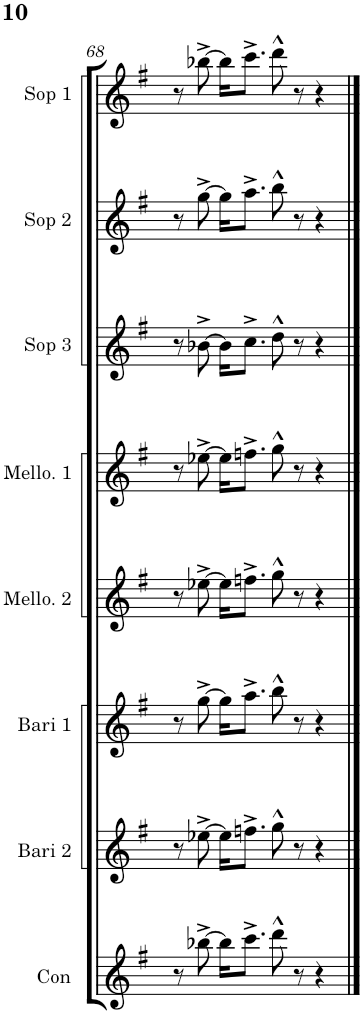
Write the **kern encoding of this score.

**kern	**kern	**kern	**kern	**kern	**kern	**kern	**kern
*part8	*part7	*part6	*part5	*part4	*part3	*part2	*part1
*staff8	*staff7	*staff6	*staff5	*staff4	*staff3	*staff2	*staff1
*I"Contras	*I"Baritone 2	*I"Baritone 1	*I"Mellophone 2	*I"Mellophone 1	*I"Soprano 3	*I"Soprano 2	*I"Soprano 1
*I'Con	*I'Bari 2	*I'Bari 1	*I'Mello. 2	*I'Mello. 1	*I'Sop 3	*I'Sop 2	*I'Sop 1
!!LO:PB:g=z
*clefG2	*clefG2	*clefG2	*clefG2	*clefG2	*clefG2	*clefG2	*clefG2
*Trd17c29	*Trd10c17	*Trd10c17	*Trd3c5	*Trd3c5	*Trd3c5	*Trd3c5	*Trd3c5
*k[f#]	*k[f#]	*k[f#]	*k[f#]	*k[f#]	*k[f#]	*k[f#]	*k[f#]
*M4/4	*M4/4	*M4/4	*M4/4	*M4/4	*M4/4	*M4/4	*M4/4
=68	=68	=68	=68	=68	=68	=68	=68
8r	8r	8r	8r	8r	8r	8r	8r
[8bb-X^\	[8ee-X^\	[8gg^\	[8ee-X^\	[8ee-X^\	[8b-X^\	[8gg^\	[8bb-X^\
16bb-\KL]	16ee-\KL]	16gg\KL]	16ee-\KL]	16ee-\KL]	16b-\KL]	16gg\KL]	16bb-\KL]
8.ccc^\J	8.ffn^\J	8.aa^\J	8.ffn^\J	8.ffn^\J	8.cc^\J	8.aa^\J	8.ccc^\J
8ddd^^\	8gg^^\	8bb^^\	8gg^^\	8gg^^\	8dd^^\	8bb^^\	8ddd^^\
8r	8r	8r	8r	8r	8r	8r	8r
4r	4r	4r	4r	4r	4r	4r	4r
==	==	==	==	==	==	==	==
*-	*-	*-	*-	*-	*-	*-	*-
